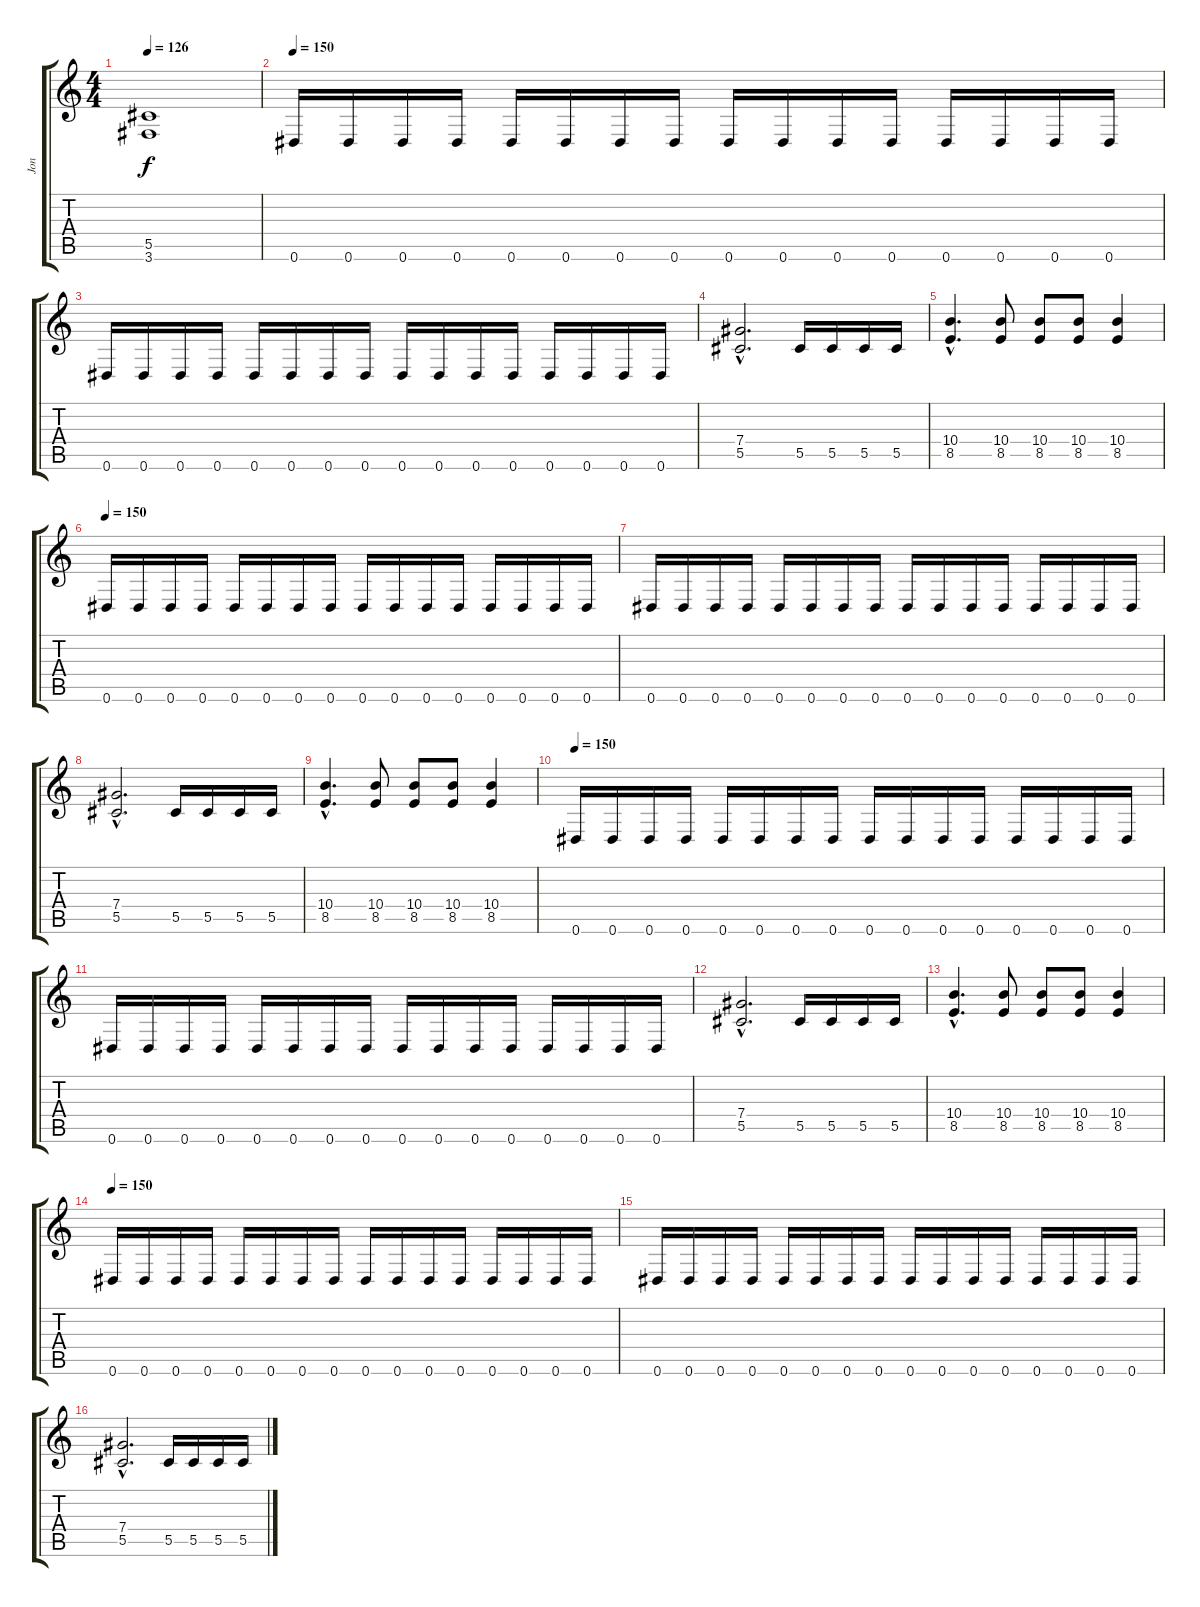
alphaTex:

\track ("Jon" "Jon") {instrument distortionguitar}
\staff {score tabs}
\tuning (Eb4 Bb3 Gb3 Db3 Ab2 Eb2) {hide}
\ts (4 4)
\tempo 126
\clef g2
\ks c
(5.5{t} 3.6{t}).1{dy f} |
\tempo 150
0.6.16 0.6.16 0.6.16 0.6.16 0.6.16 0.6.16 0.6.16 0.6.16 0.6.16 0.6.16 0.6.16 0.6.16 0.6.16 0.6.16 0.6.16 0.6.16 |
0.6.16 0.6.16 0.6.16 0.6.16 0.6.16 0.6.16 0.6.16 0.6.16 0.6.16 0.6.16 0.6.16 0.6.16 0.6.16 0.6.16 0.6.16 0.6.16 |
(7.4{hac} 5.5{hac}).2{d} 5.5.16 5.5.16 5.5.16 5.5.16 |
(10.4{hac} 8.5{hac}).4{d} (10.4 8.5).8 (10.4 8.5).8 (10.4 8.5).8 (10.4 8.5).4 |
\tempo 150
0.6.16 0.6.16 0.6.16 0.6.16 0.6.16 0.6.16 0.6.16 0.6.16 0.6.16 0.6.16 0.6.16 0.6.16 0.6.16 0.6.16 0.6.16 0.6.16 |
0.6.16 0.6.16 0.6.16 0.6.16 0.6.16 0.6.16 0.6.16 0.6.16 0.6.16 0.6.16 0.6.16 0.6.16 0.6.16 0.6.16 0.6.16 0.6.16 |
(7.4{hac} 5.5{hac}).2{d} 5.5.16 5.5.16 5.5.16 5.5.16 |
(10.4{hac} 8.5{hac}).4{d} (10.4 8.5).8 (10.4 8.5).8 (10.4 8.5).8 (10.4 8.5).4 |
\tempo 150
0.6.16 0.6.16 0.6.16 0.6.16 0.6.16 0.6.16 0.6.16 0.6.16 0.6.16 0.6.16 0.6.16 0.6.16 0.6.16 0.6.16 0.6.16 0.6.16 |
0.6.16 0.6.16 0.6.16 0.6.16 0.6.16 0.6.16 0.6.16 0.6.16 0.6.16 0.6.16 0.6.16 0.6.16 0.6.16 0.6.16 0.6.16 0.6.16 |
(7.4{hac} 5.5{hac}).2{d} 5.5.16 5.5.16 5.5.16 5.5.16 |
(10.4{hac} 8.5{hac}).4{d} (10.4 8.5).8 (10.4 8.5).8 (10.4 8.5).8 (10.4 8.5).4 |
\tempo 150
0.6.16 0.6.16 0.6.16 0.6.16 0.6.16 0.6.16 0.6.16 0.6.16 0.6.16 0.6.16 0.6.16 0.6.16 0.6.16 0.6.16 0.6.16 0.6.16 |
0.6.16 0.6.16 0.6.16 0.6.16 0.6.16 0.6.16 0.6.16 0.6.16 0.6.16 0.6.16 0.6.16 0.6.16 0.6.16 0.6.16 0.6.16 0.6.16 |
(7.4{hac} 5.5{hac}).2{d} 5.5.16 5.5.16 5.5.16 5.5.16
